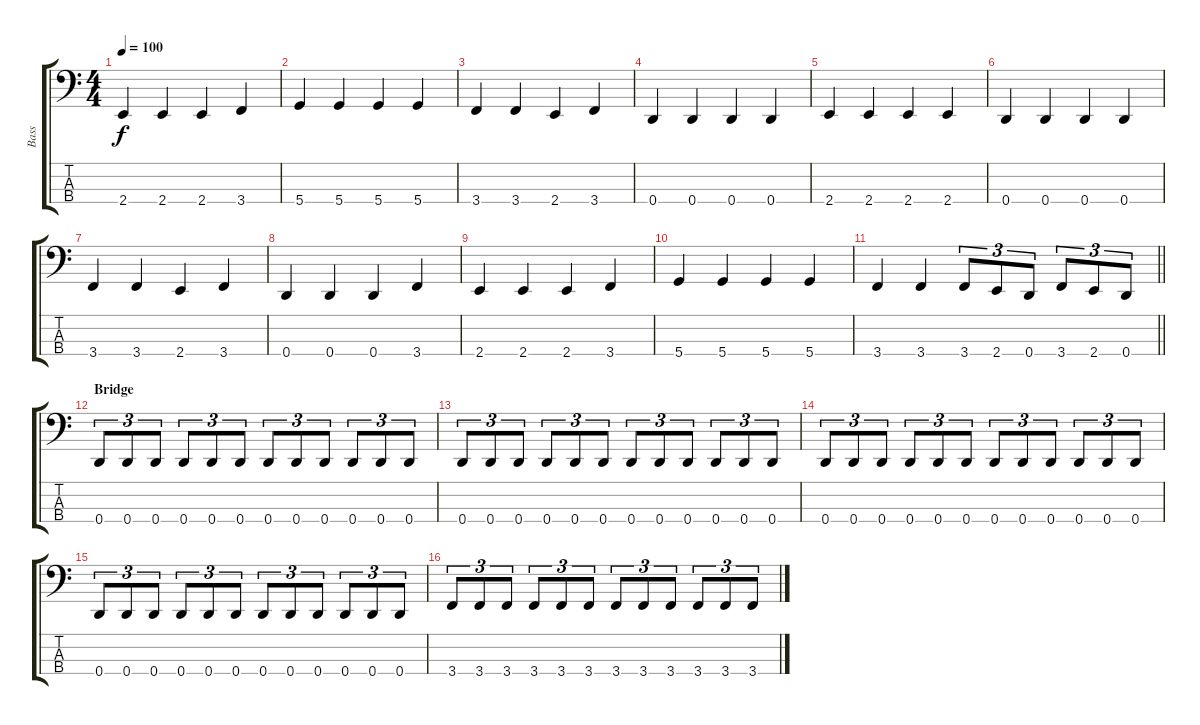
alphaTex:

\track ("Bass" "Bass") {instrument electricbasspick}
\staff {score tabs}
\tuning (G2 D2 A1 D1) {hide}
\ts (4 4)
\tempo 100
\clef f4
\ks c
2.4.4{dy f} 2.4.4 2.4.4 3.4.4 |
5.4.4 5.4.4 5.4.4 5.4.4 |
3.4.4 3.4.4 2.4.4 3.4.4 |
0.4.4 0.4.4 0.4.4 0.4.4 |
2.4.4 2.4.4 2.4.4 2.4.4 |
0.4.4 0.4.4 0.4.4 0.4.4 |
3.4.4 3.4.4 2.4.4 3.4.4 |
0.4.4 0.4.4 0.4.4 3.4.4 |
2.4.4 2.4.4 2.4.4 3.4.4 |
5.4.4 5.4.4 5.4.4 5.4.4 |
\barLineRight lightlight
3.4.4 3.4.4 3.4.8{tu (3 2)} 2.4.8{tu (3 2)} 0.4.8{tu (3 2)} 3.4.8{tu (3 2)} 2.4.8{tu (3 2)} 0.4.8{tu (3 2)} |
\section ("" "Bridge")
0.4.8{tu (3 2)} 0.4.8{tu (3 2)} 0.4.8{tu (3 2)} 0.4.8{tu (3 2)} 0.4.8{tu (3 2)} 0.4.8{tu (3 2)} 0.4.8{tu (3 2)} 0.4.8{tu (3 2)} 0.4.8{tu (3 2)} 0.4.8{tu (3 2)} 0.4.8{tu (3 2)} 0.4.8{tu (3 2)} |
0.4.8{tu (3 2)} 0.4.8{tu (3 2)} 0.4.8{tu (3 2)} 0.4.8{tu (3 2)} 0.4.8{tu (3 2)} 0.4.8{tu (3 2)} 0.4.8{tu (3 2)} 0.4.8{tu (3 2)} 0.4.8{tu (3 2)} 0.4.8{tu (3 2)} 0.4.8{tu (3 2)} 0.4.8{tu (3 2)} |
0.4.8{tu (3 2)} 0.4.8{tu (3 2)} 0.4.8{tu (3 2)} 0.4.8{tu (3 2)} 0.4.8{tu (3 2)} 0.4.8{tu (3 2)} 0.4.8{tu (3 2)} 0.4.8{tu (3 2)} 0.4.8{tu (3 2)} 0.4.8{tu (3 2)} 0.4.8{tu (3 2)} 0.4.8{tu (3 2)} |
0.4.8{tu (3 2)} 0.4.8{tu (3 2)} 0.4.8{tu (3 2)} 0.4.8{tu (3 2)} 0.4.8{tu (3 2)} 0.4.8{tu (3 2)} 0.4.8{tu (3 2)} 0.4.8{tu (3 2)} 0.4.8{tu (3 2)} 0.4.8{tu (3 2)} 0.4.8{tu (3 2)} 0.4.8{tu (3 2)} |
3.4.8{tu (3 2)} 3.4.8{tu (3 2)} 3.4.8{tu (3 2)} 3.4.8{tu (3 2)} 3.4.8{tu (3 2)} 3.4.8{tu (3 2)} 3.4.8{tu (3 2)} 3.4.8{tu (3 2)} 3.4.8{tu (3 2)} 3.4.8{tu (3 2)} 3.4.8{tu (3 2)} 3.4.8{tu (3 2)}
